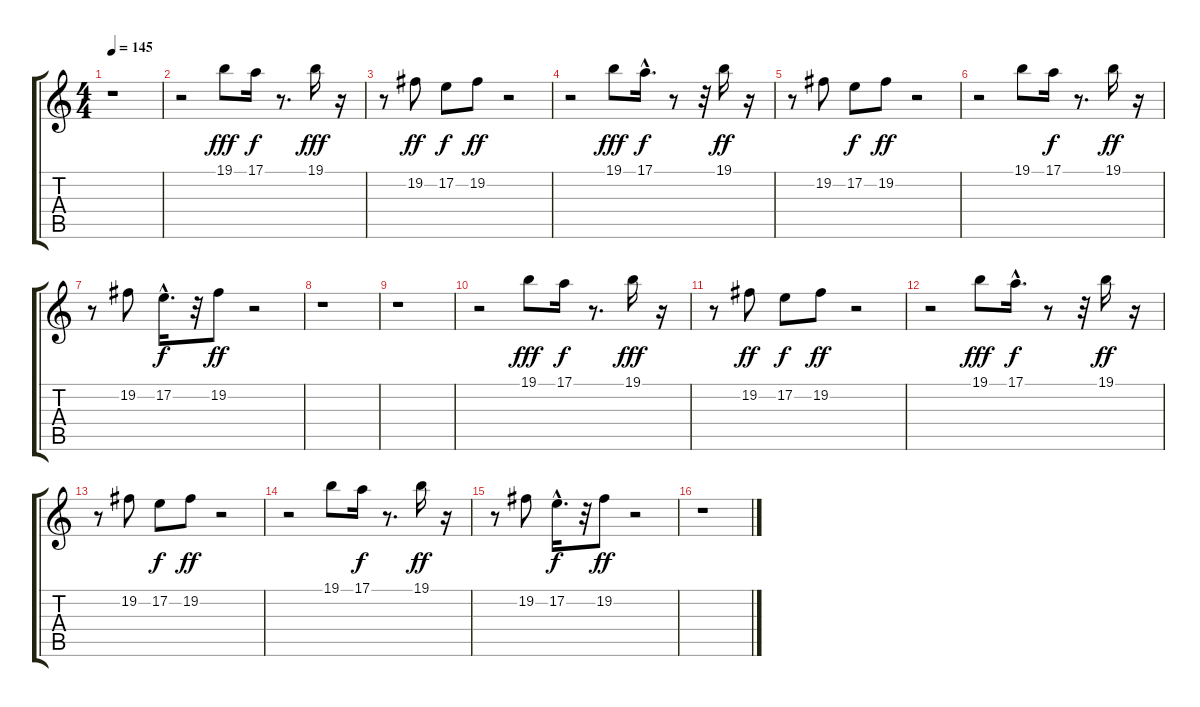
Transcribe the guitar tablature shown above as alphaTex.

\track "" {instrument lead1square}
\staff {score tabs}
\tuning (E4 B3 G3 D3 A2 E2) {hide}
\ts (4 4)
\tempo 145
\clef g2
\ks c
r.1{dy ff} |
r.2 19.1.8{dy fff} 17.1.16{dy f} r.8{d} 19.1.16{dy fff} r.16 |
r.8 19.2.8{dy ff} 17.2.8{dy f} 19.2.8{dy ff} r.2 |
r.2 19.1.8{dy fff} 17.1{hac}.16{d dy f} r.8 r.32 19.1.16{dy ff} r.16 |
r.8 19.2.8 17.2.8{dy f} 19.2.8{dy ff} r.2 |
r.2 19.1.8 17.1.16{dy f} r.8{d} 19.1.16{dy ff} r.16 |
r.8 19.2.8 17.2{hac}.16{d dy f} r.32 19.2.8{dy ff} r.2 |
r.1 |
r.1 |
r.2 19.1.8{dy fff} 17.1.16{dy f} r.8{d} 19.1.16{dy fff} r.16 |
r.8 19.2.8{dy ff} 17.2.8{dy f} 19.2.8{dy ff} r.2 |
r.2 19.1.8{dy fff} 17.1{hac}.16{d dy f} r.8 r.32 19.1.16{dy ff} r.16 |
r.8 19.2.8 17.2.8{dy f} 19.2.8{dy ff} r.2 |
r.2 19.1.8 17.1.16{dy f} r.8{d} 19.1.16{dy ff} r.16 |
r.8 19.2.8 17.2{hac}.16{d dy f} r.32 19.2.8{dy ff} r.2 |
r.1
